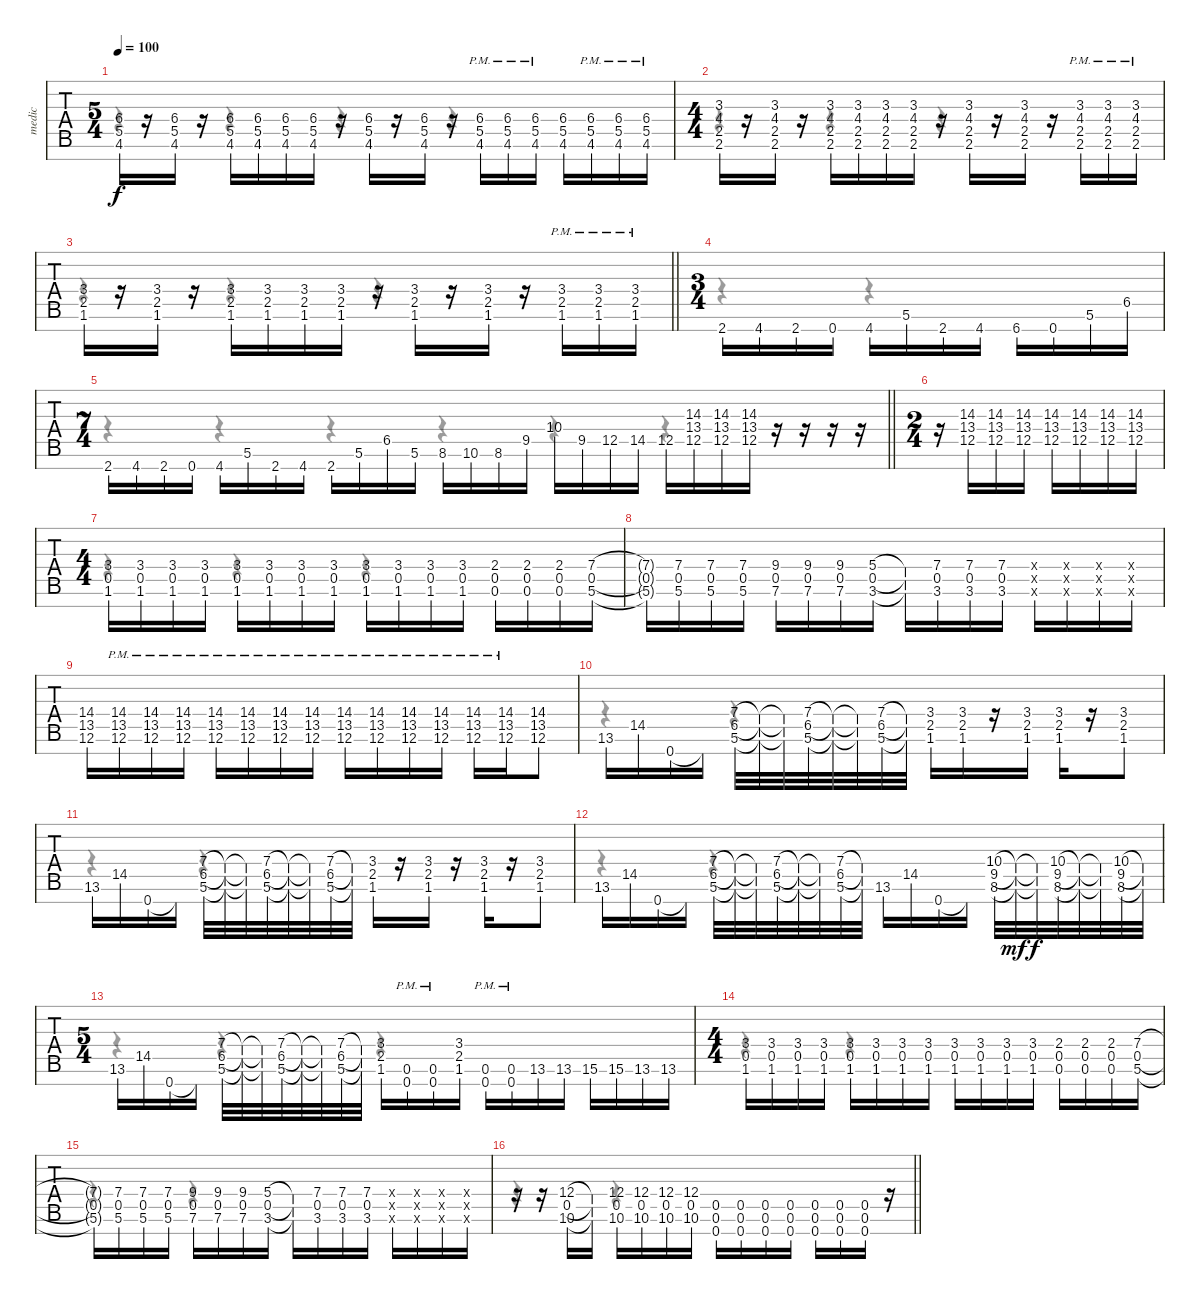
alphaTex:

\track ("medic" "medic") {instrument overdrivenguitar}
\staff {tabs}
\tuning (E4 A3 Gb3 D3 A2 E2 A1) {hide}
\voice
\ts (5 4)
\tempo 100
\clef f4
\ks c
(6.4 5.5 4.6).16{dy f} r.16 (6.4 5.5 4.6).16 r.16 (6.4 5.5 4.6).16 (6.4 5.5 4.6).16 (6.4 5.5 4.6).16 (6.4 5.5 4.6).16 r.16 (6.4 5.5 4.6).16 r.16 (6.4 5.5 4.6).16 r.16 (6.4{pm} 5.5{pm} 4.6{pm}).16 (6.4{pm} 5.5{pm} 4.6{pm}).16 (6.4{pm} 5.5{pm} 4.6{pm}).16 (6.4 5.5 4.6).16 (6.4{pm} 5.5{pm} 4.6{pm}).16 (6.4{pm} 5.5{pm} 4.6{pm}).16 (6.4 5.5 4.6{pm}).16 |
\ts (4 4)
(3.3 4.4 2.5 2.6).16 r.16 (3.3 4.4 2.5 2.6).16 r.16 (3.3 4.4 2.5 2.6).16 (3.3 4.4 2.5 2.6).16 (3.3 4.4 2.5 2.6).16 (3.3 4.4 2.5 2.6).16 r.16 (3.3 4.4 2.5 2.6).16 r.16 (3.3 4.4 2.5 2.6).16 r.16 (3.3{pm} 4.4{pm} 2.5{pm} 2.6{pm}).16 (3.3{pm} 4.4{pm} 2.5{pm} 2.6{pm}).16 (3.3{pm} 4.4{pm} 2.5{pm} 2.6{pm}).16 |
\barLineRight lightlight
(3.4 2.5 1.6).16 r.16 (3.4 2.5 1.6).16 r.16 (3.4 2.5 1.6).16 (3.4 2.5 1.6).16 (3.4 2.5 1.6).16 (3.4 2.5 1.6).16 r.16 (3.4 2.5 1.6).16 r.16 (3.4 2.5 1.6).16 r.16 (3.4{pm} 2.5{pm} 1.6{pm}).16 (3.4{pm} 2.5{pm} 1.6{pm}).16 (3.4{pm} 2.5{pm} 1.6{pm}).16 |
\ts (3 4)
\section ("" "")
2.7.16 4.7.16 2.7.16 0.7.16 4.7.16 5.6.16 2.7.16 4.7.16 6.7.16 0.7.16 5.6.16 6.5.16 |
\ts (7 4)
\barLineRight lightlight
2.7.16 4.7.16 2.7.16 0.7.16 4.7.16 5.6.16 2.7.16 4.7.16 2.7.16 5.6.16 6.5.16 5.6.16 8.6.16 10.6.16 8.6.16 9.5.16 10.4.16 9.5.16 12.5.16 14.5.16 12.5.16 (14.3 13.4 12.5).16 (14.3 13.4 12.5).16 (14.3 13.4 12.5).16 r.16 r.16 r.16 r.16 |
\ts (2 4)
r.16 (14.3 13.4 12.5).16 (14.3 13.4 12.5).16 (14.3 13.4 12.5).16 (14.3 13.4 12.5).16 (14.3 13.4 12.5).16 (14.3 13.4 12.5).16 (14.3 13.4 12.5).16 |
\ts (4 4)
(3.4 0.5 1.6).16 (3.4 0.5 1.6).16 (3.4 0.5 1.6).16 (3.4 0.5 1.6).16 (3.4 0.5 1.6).16 (3.4 0.5 1.6).16 (3.4 0.5 1.6).16 (3.4 0.5 1.6).16 (3.4 0.5 1.6).16 (3.4 0.5 1.6).16 (3.4 0.5 1.6).16 (3.4 0.5 1.6).16 (2.4 0.5 0.6).16 (2.4 0.5 0.6).16 (2.4 0.5 0.6).16 (7.4 0.5 5.6).16 |
(7.4{t} 0.5{t} 5.6{t}).16 (7.4 0.5 5.6).16 (7.4 0.5 5.6).16 (7.4 0.5 5.6).16 (9.4 0.5 7.6).16 (9.4 0.5 7.6).16 (9.4 0.5 7.6).16 (5.4 0.5 3.6).16 (5.4{t} 0.5{t} 3.6{t}).16 (7.4 0.5 3.6).16 (7.4 0.5 3.6).16 (7.4 0.5 3.6).16 (9.4{x} 0.5{x} 7.6{x}).16 (9.4{x} 0.5{x} 7.6{x}).16 (9.4{x} 0.5{x} 7.6{x}).16 (9.4{x} 0.5{x} 7.6{x}).16 |
(14.4 13.5 12.6).16 (14.4{pm} 13.5{pm} 12.6{pm}).16 (14.4{pm} 13.5{pm} 12.6{pm}).16 (14.4{pm} 13.5{pm} 12.6{pm}).16 (14.4{pm} 13.5{pm} 12.6{pm}).16 (14.4{pm} 13.5{pm} 12.6{pm}).16 (14.4{pm} 13.5{pm} 12.6{pm}).16 (14.4{pm} 13.5{pm} 12.6{pm}).16 (14.4{pm} 13.5{pm} 12.6{pm}).16 (14.4{pm} 13.5{pm} 12.6{pm}).16 (14.4{pm} 13.5{pm} 12.6{pm}).16 (14.4{pm} 13.5{pm} 12.6{pm}).16 (14.4{pm} 13.5{pm} 12.6{pm}).16 (14.4{pm} 13.5{pm} 12.6{pm}).16 (14.4 13.5 12.6).8 |
13.6.16 14.5.16 0.7.16 0.7{t}.16 (7.4 6.5 5.6).32 (7.4{t} 6.5{t} 5.6{t}).32 (7.4{t} 6.5{t} 5.6{t}).32 (7.4 6.5 5.6).32 (7.4{t} 6.5{t} 5.6{t}).32 (7.4{t} 6.5{t} 5.6{t}).32 (7.4 6.5 5.6).32 (7.4{t} 6.5{t} 5.6{t}).32 (3.4 2.5 1.6).16 (3.4 2.5 1.6).16 r.16 (3.4 2.5 1.6).16 (3.4 2.5 1.6).16 r.16 (3.4 2.5 1.6).8 |
13.6.16 14.5.16 0.7.16 0.7{t}.16 (7.4 6.5 5.6).32 (7.4{t} 6.5{t} 5.6{t}).32 (7.4{t} 6.5{t} 5.6{t}).32 (7.4 6.5 5.6).32 (7.4{t} 6.5{t} 5.6{t}).32 (7.4{t} 6.5{t} 5.6{t}).32 (7.4 6.5 5.6).32 (7.4{t} 6.5{t} 5.6{t}).32 (3.4 2.5 1.6).16 r.16 (3.4 2.5 1.6).16 r.16 (3.4 2.5 1.6).16 r.16 (3.4 2.5 1.6).8 |
13.6.16 14.5.16 0.7.16 0.7{t}.16 (7.4 6.5 5.6).32 (7.4{t} 6.5{t} 5.6{t}).32 (7.4{t} 6.5{t} 5.6{t}).32 (7.4 6.5 5.6).32 (7.4{t} 6.5{t} 5.6{t}).32 (7.4{t} 6.5{t} 5.6{t}).32 (7.4 6.5 5.6).32 (7.4{t} 6.5{t} 5.6{t}).32 13.6.16 14.5.16 0.7.16 0.7{t}.16 (10.4 9.5 8.6).32 (10.4{t} 9.5{t} 8.6{t}).32{dy mf} (10.4{t} 9.5{t} 8.6{t}).32{dy f} (10.4 9.5 8.6).32 (10.4{t} 9.5{t} 8.6{t}).32 (10.4{t} 9.5{t} 8.6{t}).32 (10.4 9.5 8.6).32 (10.4{t} 9.5{t} 8.6{t}).32 |
\ts (5 4)
13.6.16 14.5.16 0.7.16 0.7{t}.16 (7.4 6.5 5.6).32 (7.4{t} 6.5{t} 5.6{t}).32 (7.4{t} 6.5{t} 5.6{t}).32 (7.4 6.5 5.6).32 (7.4{t} 6.5{t} 5.6{t}).32 (7.4{t} 6.5{t} 5.6{t}).32 (7.4 6.5 5.6).32 (7.4{t} 6.5{t} 5.6{t}).32 (3.4 2.5 1.6).16 (0.6{pm} 0.7{pm}).16 (0.6{pm} 0.7{pm}).16 (3.4 2.5 1.6).16 (0.6{pm} 0.7{pm}).16 (0.6{pm} 0.7{pm}).16 13.6.16 13.6.16 15.6.16 15.6.16 13.6.16 13.6.16 |
\ts (4 4)
(3.4 0.5 1.6).16 (3.4 0.5 1.6).16 (3.4 0.5 1.6).16 (3.4 0.5 1.6).16 (3.4 0.5 1.6).16 (3.4 0.5 1.6).16 (3.4 0.5 1.6).16 (3.4 0.5 1.6).16 (3.4 0.5 1.6).16 (3.4 0.5 1.6).16 (3.4 0.5 1.6).16 (3.4 0.5 1.6).16 (2.4 0.5 0.6).16 (2.4 0.5 0.6).16 (2.4 0.5 0.6).16 (7.4 0.5 5.6).16 |
(7.4{t} 0.5{t} 5.6{t}).16 (7.4 0.5 5.6).16 (7.4 0.5 5.6).16 (7.4 0.5 5.6).16 (9.4 0.5 7.6).16 (9.4 0.5 7.6).16 (9.4 0.5 7.6).16 (5.4 0.5 3.6).16 (5.4{t} 0.5{t} 3.6{t}).16 (7.4 0.5 3.6).16 (7.4 0.5 3.6).16 (7.4 0.5 3.6).16 (9.4{x} 0.5{x} 7.6{x}).16 (9.4{x} 0.5{x} 7.6{x}).16 (9.4{x} 0.5{x} 7.6{x}).16 (9.4{x} 0.5{x} 7.6{x}).16 |
\barLineRight lightlight
r.16 r.16 (12.4 0.5 10.6).16 (12.4{t} 0.5{t} 10.6{t}).16 (12.4 0.5 10.6).16 (12.4 0.5 10.6).16 (12.4 0.5 10.6).16 (12.4 0.5 10.6).16 (0.5 0.6 0.7).16 (0.5 0.6 0.7).16 (0.5 0.6 0.7).16 (0.5 0.6 0.7).16 (0.5 0.6 0.7).16 (0.5 0.6 0.7).16 (0.5 0.6 0.7).16 r.16
\voice
\clef f4
\ottava regular
\simile none
\ks c
r.4{dy f} r.4 r.4 r.4 |
r.4 r.4 r.4 |
\barLineRight lightlight
r.4 r.4 r.4 |
r.4 r.4 |
\barLineRight lightlight
r.4 r.4 r.4 r.4 r.4 r.4 |
|
r.4 r.4 r.4 |
|
|
r.4 r.4 |
r.4 r.4 |
r.4 r.4 |
r.4 r.4 r.4 |
r.4 r.4 |
r.4 r.4 |
\barLineRight lightlight
r.4 r.4
